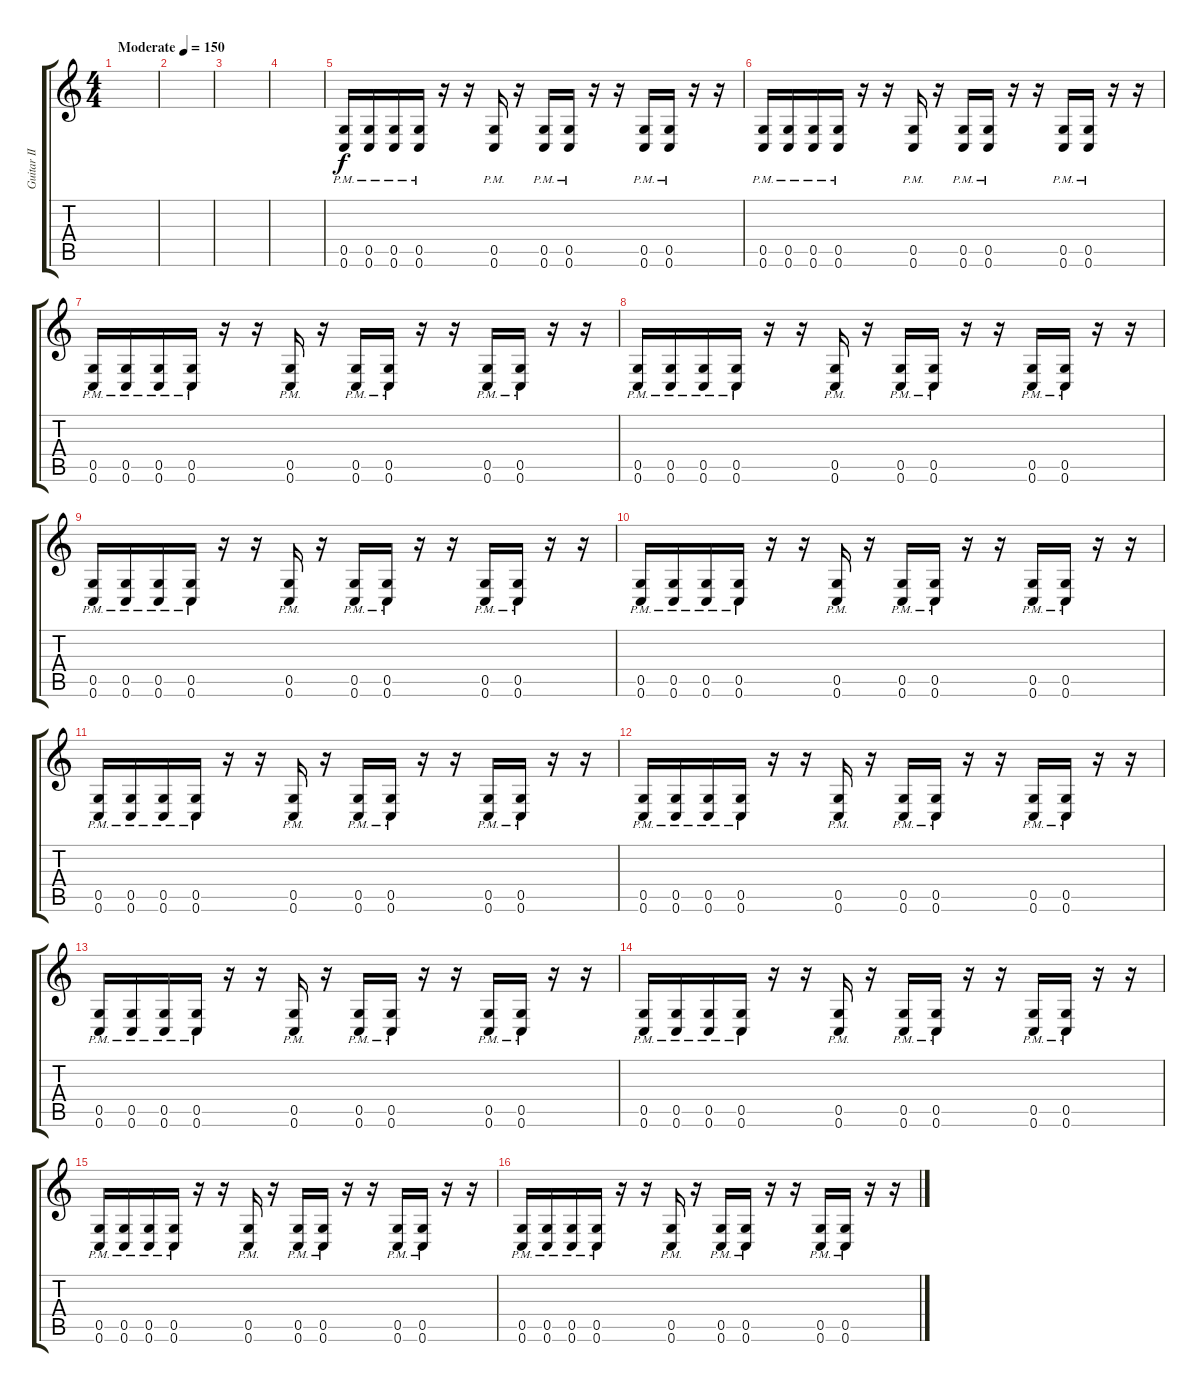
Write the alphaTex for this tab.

\track ("Guitar II" "Guitar II") {instrument distortionguitar}
\staff {score tabs}
\tuning (D4 A3 F3 C3 G2 C2) {hide}
\ts (4 4)
\tempo (150 "Moderate")
\clef g2
\ks c
|
|
|
|
(0.5{pm} 0.6{pm}).16 (0.5{pm} 0.6{pm}).16 (0.5{pm} 0.6{pm}).16 (0.5{pm} 0.6{pm}).16 r.16 r.16 (0.5{pm} 0.6{pm}).16 r.16 (0.5{pm} 0.6{pm}).16 (0.5{pm} 0.6{pm}).16 r.16 r.16 (0.5{pm} 0.6{pm}).16 (0.5{pm} 0.6{pm}).16 r.16 r.16 |
(0.5{pm} 0.6{pm}).16 (0.5{pm} 0.6{pm}).16 (0.5{pm} 0.6{pm}).16 (0.5{pm} 0.6{pm}).16 r.16 r.16 (0.5{pm} 0.6{pm}).16 r.16 (0.5{pm} 0.6{pm}).16 (0.5{pm} 0.6{pm}).16 r.16 r.16 (0.5{pm} 0.6{pm}).16 (0.5{pm} 0.6{pm}).16 r.16 r.16 |
(0.5{pm} 0.6{pm}).16 (0.5{pm} 0.6{pm}).16 (0.5{pm} 0.6{pm}).16 (0.5{pm} 0.6{pm}).16 r.16 r.16 (0.5{pm} 0.6{pm}).16 r.16 (0.5{pm} 0.6{pm}).16 (0.5{pm} 0.6{pm}).16 r.16 r.16 (0.5{pm} 0.6{pm}).16 (0.5{pm} 0.6{pm}).16 r.16 r.16 |
(0.5{pm} 0.6{pm}).16 (0.5{pm} 0.6{pm}).16 (0.5{pm} 0.6{pm}).16 (0.5{pm} 0.6{pm}).16 r.16 r.16 (0.5{pm} 0.6{pm}).16 r.16 (0.5{pm} 0.6{pm}).16 (0.5{pm} 0.6{pm}).16 r.16 r.16 (0.5{pm} 0.6{pm}).16 (0.5{pm} 0.6{pm}).16 r.16 r.16 |
(0.5{pm} 0.6{pm}).16 (0.5{pm} 0.6{pm}).16 (0.5{pm} 0.6{pm}).16 (0.5{pm} 0.6{pm}).16 r.16 r.16 (0.5{pm} 0.6{pm}).16 r.16 (0.5{pm} 0.6{pm}).16 (0.5{pm} 0.6{pm}).16 r.16 r.16 (0.5{pm} 0.6{pm}).16 (0.5{pm} 0.6{pm}).16 r.16 r.16 |
(0.5{pm} 0.6{pm}).16 (0.5{pm} 0.6{pm}).16 (0.5{pm} 0.6{pm}).16 (0.5{pm} 0.6{pm}).16 r.16 r.16 (0.5{pm} 0.6{pm}).16 r.16 (0.5{pm} 0.6{pm}).16 (0.5{pm} 0.6{pm}).16 r.16 r.16 (0.5{pm} 0.6{pm}).16 (0.5{pm} 0.6{pm}).16 r.16 r.16 |
(0.5{pm} 0.6{pm}).16 (0.5{pm} 0.6{pm}).16 (0.5{pm} 0.6{pm}).16 (0.5{pm} 0.6{pm}).16 r.16 r.16 (0.5{pm} 0.6{pm}).16 r.16 (0.5{pm} 0.6{pm}).16 (0.5{pm} 0.6{pm}).16 r.16 r.16 (0.5{pm} 0.6{pm}).16 (0.5{pm} 0.6{pm}).16 r.16 r.16 |
(0.5{pm} 0.6{pm}).16 (0.5{pm} 0.6{pm}).16 (0.5{pm} 0.6{pm}).16 (0.5{pm} 0.6{pm}).16 r.16 r.16 (0.5{pm} 0.6{pm}).16 r.16 (0.5{pm} 0.6{pm}).16 (0.5{pm} 0.6{pm}).16 r.16 r.16 (0.5{pm} 0.6{pm}).16 (0.5{pm} 0.6{pm}).16 r.16 r.16 |
(0.5{pm} 0.6{pm}).16 (0.5{pm} 0.6{pm}).16 (0.5{pm} 0.6{pm}).16 (0.5{pm} 0.6{pm}).16 r.16 r.16 (0.5{pm} 0.6{pm}).16 r.16 (0.5{pm} 0.6{pm}).16 (0.5{pm} 0.6{pm}).16 r.16 r.16 (0.5{pm} 0.6{pm}).16 (0.5{pm} 0.6{pm}).16 r.16 r.16 |
(0.5{pm} 0.6{pm}).16 (0.5{pm} 0.6{pm}).16 (0.5{pm} 0.6{pm}).16 (0.5{pm} 0.6{pm}).16 r.16 r.16 (0.5{pm} 0.6{pm}).16 r.16 (0.5{pm} 0.6{pm}).16 (0.5{pm} 0.6{pm}).16 r.16 r.16 (0.5{pm} 0.6{pm}).16 (0.5{pm} 0.6{pm}).16 r.16 r.16 |
(0.5{pm} 0.6{pm}).16 (0.5{pm} 0.6{pm}).16 (0.5{pm} 0.6{pm}).16 (0.5{pm} 0.6{pm}).16 r.16 r.16 (0.5{pm} 0.6{pm}).16 r.16 (0.5{pm} 0.6{pm}).16 (0.5{pm} 0.6{pm}).16 r.16 r.16 (0.5{pm} 0.6{pm}).16 (0.5{pm} 0.6{pm}).16 r.16 r.16 |
(0.5{pm} 0.6{pm}).16 (0.5{pm} 0.6{pm}).16 (0.5{pm} 0.6{pm}).16 (0.5{pm} 0.6{pm}).16 r.16 r.16 (0.5{pm} 0.6{pm}).16 r.16 (0.5{pm} 0.6{pm}).16 (0.5{pm} 0.6{pm}).16 r.16 r.16 (0.5{pm} 0.6{pm}).16 (0.5{pm} 0.6{pm}).16 r.16 r.16
